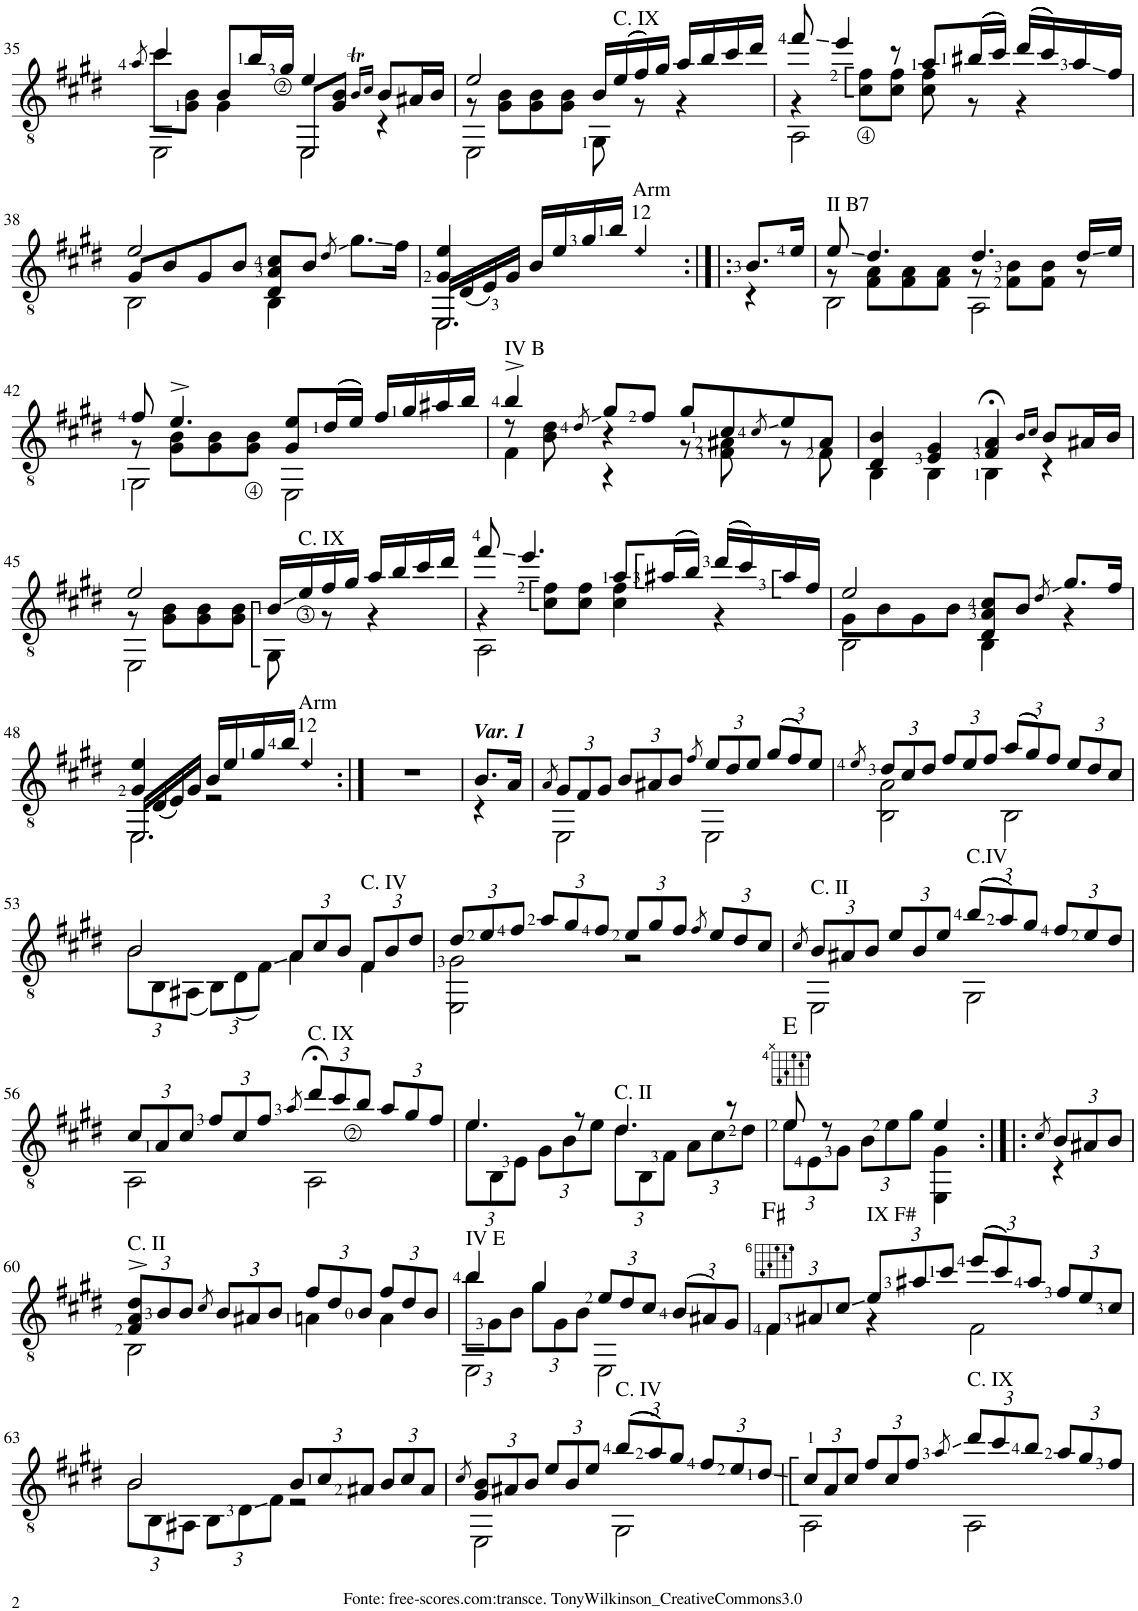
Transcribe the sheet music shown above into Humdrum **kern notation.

**kern	**harte
*part1	*part1
*staff1	*
*I"Guitar	*
!!LO:PB:g=z
*clefGv2	*
*k[f#c#g#d#]	*
*M4/4	*
*met(c)	*
=35	=35
8qa/	.
*^	*
*	*^	*
4cc#/	8cc#\L	2EE\	.
.	8G#\ 8B\J	.	.
8B/L	4G#\	.	.
16b/L	.	.	.
16g#/JJ	.	.	.
!	!LO:N:head=open	!	!
4e/	8EE/L	2EE\	.
.	8G#/ 8B/J	.	.
16qB>/LL	.	.	.
16qc#/JJ	.	.	.
8B/L	4r	.	.
16A#X/L	.	.	.
16B/JJ	.	.	.
=36	=36	=36	=36
2e/	8r	2EE\	.
.	8G#\ 8B\L	.	.
.	8G#\ 8B\	.	.
.	8G#\ 8B\J	.	.
16B/LL	8GG#\	2ryy	.
!LO:TX:a:t=C. IX	!	!	!
(((16e/	.	.	.
16f#/)))	8r	.	.
16g#/JJ	.	.	.
16a/LL	4r	.	.
16b/	.	.	.
16cc#/	.	.	.
16dd#/JJ	.	.	.
=37	=37	=37	=37
8ff#/	4r	2AA\	.
4ee/	.	.	.
.	8c#\ 8f#\L	.	.
8r	8c#\ 8f#\J	.	.
8a/L	8c#\ 8f#\	2ryy	.
(((16b#X/L	8r	.	.
16cc#/JJ)))	.	.	.
(((16dd#/LL	4r	.	.
16cc#/)))	.	.	.
16a/	.	.	.
16f#/JJ	.	.	.
!!LO:LB:g=z	!!	!!
=38	=38	=38	=38
2e/	8G#/L	2BB\	.
.	8B/	.	.
.	8G#/	.	.
.	8B/J	.	.
8D#/ 8A/ 8c#/L	2ryy	4BB\	.
8B/J	.	.	.
8qd#/	.	.	.
8.g#\L	.	4ryy	.
16f#\Jk	.	.	.
=39	=39	=39	=39
!	!LO:N:head=open	!	!
4G#/ 4e/	16EE/LL	2.EE\	.
.	(16D#/	.	.
.	16E/)	.	.
.	16G#/JJ	.	.
16B/LL	2ryy	.	.
16e/	.	.	.
16g#/	.	.	.
16b/JJ	.	.	.
!LO:TX:a:t=Arm	!	!	!
!LO:TX:a:t=12	!	!	!
4e/	.	.	.
*	*v	*v	*
=40:|!|:	=40:|!|:	=40:|!|:
8.B/L	4r	.
16e/Jk	.	.
=41	=41	=41
*	*^	*
!LO:TX:a:t=II B7	!	!	!
8e/	8r	2BB\	.
4.d#/	8F#\ 8A\L	.	.
.	8F#\ 8A\	.	.
.	8F#\ 8A\J	.	.
4.d#/	8r	2AA\	.
.	8F#\ 8B\L	.	.
.	8F#\ 8B\J	.	.
16d#/LL	8r	.	.
16e/JJ	.	.	.
!!LO:LB:g=z	!!	!!
=42	=42	=42	=42
8f#/	8r	2GG#\	.
4.e^/	8G#\ 8B\L	.	.
.	8G#\ 8B\	.	.
.	8G#\ 8B\J	.	.
8G#/ 8e/L	2ryy	2EE\	.
(((16d#/L	.	.	.
16e/JJ)))	.	.	.
16f#/LL	.	.	.
16g#/	.	.	.
16a#X/	.	.	.
16b/JJ	.	.	.
=43	=43	=43	=43
!LO:TX:a:t=IV B	!	!	!
4b^/	8r	4F#\	.
.	8B\ 8d#\	.	.
8qd#/	.	.	.
8g#/L	4r	4r	.
8f#/J	.	.	.
8g#/L	8r	2ryy	.
8c#/	8F#\ 8A#X\	.	.
8qc#/	.	.	.
8e/	8r	.	.
8A#/J	8F#\	.	.
*	*v	*v	*
=44	=44	=44
4D#/ 4B/	4BB\	.
4E/ 4G#/	4BB\	.
4F#/;< 4A/;<	4BB\	.
16qB/LL	.	.
16qc#/JJ	.	.
8B/L	4r	.
16A#X/L	.	.
16B/JJ	.	.
!!LO:LB:g=z	!!
=45	=45	=45
*	*^	*
2e/	8r	2EE\	.
.	8G#\ 8B\L	.	.
.	8G#\ 8B\	.	.
.	8G#\ 8B\J	.	.
16B/LL	8GG#\	2ryy	.
!LO:TX:a:t=C. IX	!	!	!
16e/	.	.	.
16f#/	8r	.	.
16g#/JJ	.	.	.
16a/LL	4r	.	.
16b/	.	.	.
16cc#/	.	.	.
16dd#/JJ	.	.	.
=46	=46	=46	=46
8ff#/	4r	2AA\	.
4.ee/	.	.	.
.	8c#\ 8f#\L	.	.
.	8c#\ 8f#\J	.	.
8a/L	4c#\ 4f#\	2ryy	.
(((16a#X/L	.	.	.
16b/JJ)))	.	.	.
((16dd#/LL	4r	.	.
16cc#/))	.	.	.
16a#/	.	.	.
16f#/JJ	.	.	.
=47	=47	=47	=47
2e/	8G#\L	2BB\	.
.	8B\	.	.
.	8G#\	.	.
.	8B\J	.	.
8D#/ 8A/ 8c#/L	2ryy	4BB\	.
8B/J	.	.	.
8qd#/	.	.	.
8.g#/L	.	4r	.
16f#/Jk	.	.	.
!!LO:LB:g=z	!!	!!
=48	=48	=48	=48
!	!LO:N:head=open	!	!
4G#/ 4e/	16EE/LL	2.EE\	.
.	(16D#/	.	.
.	16E/)	.	.
.	16G#/JJ	.	.
16B/LL	2r	.	.
16e/	.	.	.
16g#/	.	.	.
16b/JJ	.	.	.
!LO:TX:a:t=Arm	!	!	!
!LO:TX:a:t=12	!	!	!
4e/	.	.	.
*v	*v	*v	*
=49:|!	=49:|!
1r	.
=50	=50
*^	*
!LO:TX:a:Bi:t=Var. 1	!	!
8.B/L	4r	.
16A/Jk	.	.
=51	=51	=51
8qA/	.	.
*Xbrackettup	*	*
12G#/L	2EE\	.
12F#/	.	.
12G#/J	.	.
12B/L	.	.
12A#X/	.	.
12B/J	.	.
8qf#/	.	.
12e/L	2EE\	.
12d#/	.	.
12e/J	.	.
((12g#/L	.	.
12f#/))	.	.
12e/J	.	.
=52	=52	=52
8qe/	.	.
12d#/L	2BB\ 2A\	.
12c#/	.	.
12d#/J	.	.
12f#/L	.	.
12e/	.	.
12f#/J	.	.
(((12a/L	2BB\	.
12g#/)))	.	.
12f#/J	.	.
12e/L	.	.
12d#/	.	.
12c#/J	.	.
!!LO:LB:g=z	!!
=53	=53	=53
!	!LO:N:head=open	!
2B/	12B\L	.
.	12BB\	.
.	(12AA#X\J	.
.	12BB\L)	.
.	(12D#\	.
.	12F#\J)	.
12A/L	4A\	.
12c#/	.	.
12B/J	.	.
!LO:TX:a:t=C. IV	!	!
12F#/L	4F#\	.
12B/	.	.
12d#/J	.	.
=54	=54	=54
12d#/L	2EE\ 2G#\	.
12e/	.	.
12f#/J	.	.
12a/L	.	.
12g#/	.	.
12f#/J	.	.
12e/L	2r	.
12g#/	.	.
12f#/J	.	.
8qf#/	.	.
12e/L	.	.
12d#/	.	.
12c#/J	.	.
=55	=55	=55
8qc#/	.	.
!LO:TX:a:t=C. II	!	!
12B/L	2EE\	.
12A#X/	.	.
12B/J	.	.
12e/L	.	.
12B/	.	.
12e/J	.	.
!LO:TX:a:t=C.IV	!	!
(((12b/L	2GG#\	.
12a/)))	.	.
12g#/J	.	.
12f#/L	.	.
12e/	.	.
12d#/J	.	.
!!LO:LB:g=z	!!
=56	=56	=56
12c#/L	2AA\	.
12A/	.	.
12c#/J	.	.
12f#/L	.	.
12c#/	.	.
12f#/J	.	.
8qa/	.	.
!LO:TX:a:t=C. IX	!	!
12dd#;</L	2AA\	.
12cc#/	.	.
12b/J	.	.
12a/L	.	.
12g#/	.	.
12f#/J	.	.
=57	=57	=57
4.e/	12e\L	.
.	12BB\	.
.	12E\J	.
.	12G#\L	.
.	12B\	.
8r	.	.
.	12e\J	.
!LO:TX:a:t=C. II	!	!
4.d#/	12d#\L	.
.	12BB\	.
.	12F#\J	.
.	12A\L	.
.	12c#\	.
8r	.	.
.	12d#\J	.
=58	=58	=58
8e/	12e\L	E:maj
.	12E\	.
8r	.	.
.	12G#\J	.
12B\L	4ryy	.
12e\	.	.
12g#\J	.	.
4e/	4EE\ 4G#\	.
=59:|!|:	=59:|!|:	=59:|!|:
8qc#/	.	.
12B/L	4r	.
12A#X/	.	.
12B/J	.	.
!!LO:LB:g=z	!!
=60	=60	=60
!LO:TX:a:t=C. II	!	!
12F#/^ 12A/^ 12d#/^L	2BB\	.
12B/	.	.
12B/J	.	.
8qc#/	.	.
12B/L	.	.
12A#X/	.	.
12B/J	.	.
12f#/L	4An\	.
12d#/	.	.
12B/J	.	.
12f#/L	4A\	.
12d#/	.	.
12B/J	.	.
=61	=61	=61
*	*^	*
!LO:TX:a:t=IV E	!	!	!
4b/	12b\L	2EE\	.
.	12G#\	.	.
.	12B\J	.	.
4g#/	12g#\L	.	.
.	12G#\	.	.
.	12B\J	.	.
12e/L	2ryy	2EE\	.
12d#/	.	.	.
12c#/J	.	.	.
(12B/L	.	.	.
12A#X/)	.	.	.
12G#/J	.	.	.
*	*v	*v	*
=62	=62	=62
12F#/L	4F#\	F#:maj
12A#X/	.	.
12c#/J	.	.
!LO:TX:a:t=IX F#	!	!
12e/L	4r	.
12a#X/	.	.
12cc#/J	.	.
(((12ee/L	2F#\	.
12cc#/)))	.	.
12a#/J	.	.
12f#/L	.	.
12e/	.	.
12c#/J	.	.
!!LO:LB:g=z	!!
=63	=63	=63
!	!LO:N:head=open	!
2B/	12B\L	.
.	12BB\	.
.	12AA#X\J	.
.	12BB\L	.
.	12D#\	.
.	12F#\J	.
12B/L	2r	.
12c#/	.	.
12A#X/J	.	.
12B/L	.	.
12c#/	.	.
12A#/J	.	.
=64	=64	=64
8qc#/	.	.
12G#/ 12B/L	2EE\	.
12A#X/	.	.
12B/J	.	.
12e/L	.	.
12B/	.	.
12e/J	.	.
!LO:TX:a:t=C. IV	!	!
(((12b/L	2GG#\	.
12a/)))	.	.
12g#/J	.	.
12f#/L	.	.
12e/	.	.
12d#/J	.	.
=65	=65	=65
12c#/L	2AA\	.
12A/	.	.
12c#/J	.	.
12f#/L	.	.
12c#/	.	.
12f#/J	.	.
8qa/	.	.
!LO:TX:a:t=C. IX	!	!
12dd#/L	2AA\	.
12cc#/	.	.
12b/J	.	.
12a/L	.	.
12g#/	.	.
12f#/J	.	.
*v	*v	*
=	=
*-	*-
